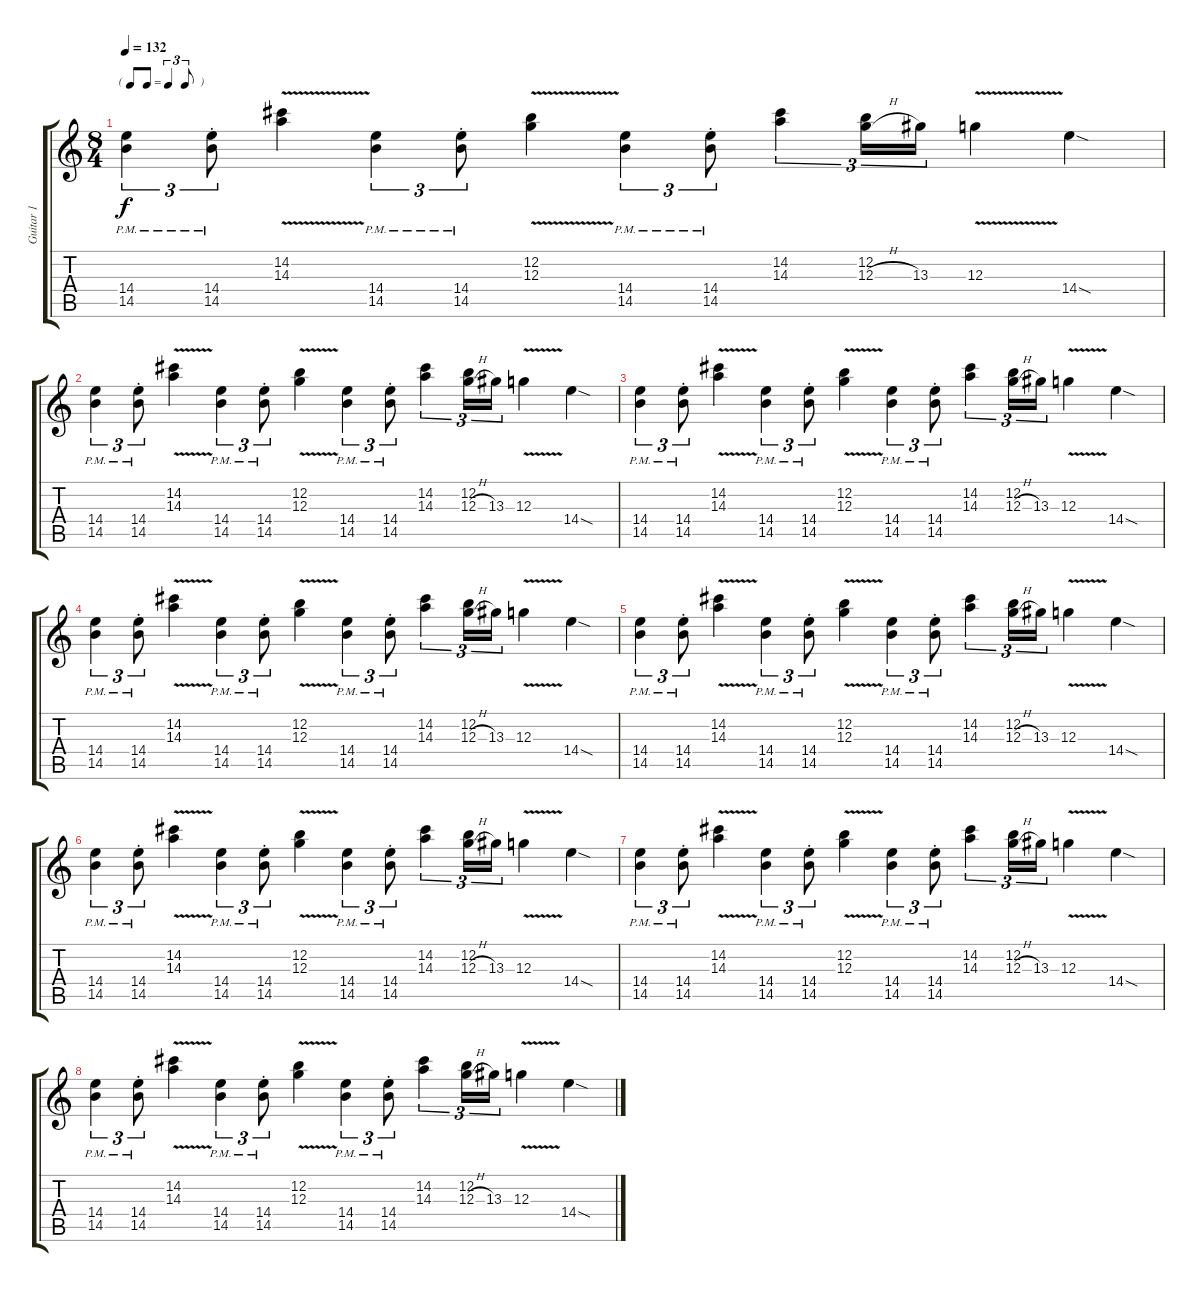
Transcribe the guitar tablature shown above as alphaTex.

\track ("Guitar 1" "Guitar 1") {instrument distortionguitar}
\staff {score tabs}
\tuning (E4 B3 G3 D3 A2 E2) {hide}
\ts (8 4)
\tf triplet8th
\tempo 132
\clef g2
\ks c
(14.4{pm} 14.5{pm}).4{tu (3 2) dy f} (14.4{st} 14.5{pm}).8{tu (3 2)} (14.2{v} 14.3).4 (14.4{pm} 14.5{pm}).4{tu (3 2)} (14.4{st} 14.5{pm}).8{tu (3 2)} (12.2{v} 12.3).4 (14.4{pm} 14.5{pm}).4{tu (3 2)} (14.4{st} 14.5{pm}).8{tu (3 2)} (14.2 14.3).4{tu (3 2)} (12.2 12.3{h}).16{tu (3 2)} 13.3.16{tu (3 2)} 12.3{v}.4 14.4{sod}.4 |
(14.4{pm} 14.5{pm}).4{tu (3 2)} (14.4{st} 14.5{pm}).8{tu (3 2)} (14.2{v} 14.3).4 (14.4{pm} 14.5{pm}).4{tu (3 2)} (14.4{st} 14.5{pm}).8{tu (3 2)} (12.2{v} 12.3).4 (14.4{pm} 14.5{pm}).4{tu (3 2)} (14.4{st} 14.5{pm}).8{tu (3 2)} (14.2 14.3).4{tu (3 2)} (12.2 12.3{h}).16{tu (3 2)} 13.3.16{tu (3 2)} 12.3{v}.4 14.4{sod}.4 |
(14.4{pm} 14.5{pm}).4{tu (3 2)} (14.4{st} 14.5{pm}).8{tu (3 2)} (14.2{v} 14.3).4 (14.4{pm} 14.5{pm}).4{tu (3 2)} (14.4{st} 14.5{pm}).8{tu (3 2)} (12.2{v} 12.3).4 (14.4{pm} 14.5{pm}).4{tu (3 2)} (14.4{st} 14.5{pm}).8{tu (3 2)} (14.2 14.3).4{tu (3 2)} (12.2 12.3{h}).16{tu (3 2)} 13.3.16{tu (3 2)} 12.3{v}.4 14.4{sod}.4 |
(14.4{pm} 14.5{pm}).4{tu (3 2)} (14.4{st} 14.5{pm}).8{tu (3 2)} (14.2{v} 14.3).4 (14.4{pm} 14.5{pm}).4{tu (3 2)} (14.4{st} 14.5{pm}).8{tu (3 2)} (12.2{v} 12.3).4 (14.4{pm} 14.5{pm}).4{tu (3 2)} (14.4{st} 14.5{pm}).8{tu (3 2)} (14.2 14.3).4{tu (3 2)} (12.2 12.3{h}).16{tu (3 2)} 13.3.16{tu (3 2)} 12.3{v}.4 14.4{sod}.4 |
(14.4{pm} 14.5{pm}).4{tu (3 2)} (14.4{st} 14.5{pm}).8{tu (3 2)} (14.2{v} 14.3).4 (14.4{pm} 14.5{pm}).4{tu (3 2)} (14.4{st} 14.5{pm}).8{tu (3 2)} (12.2{v} 12.3).4 (14.4{pm} 14.5{pm}).4{tu (3 2)} (14.4{st} 14.5{pm}).8{tu (3 2)} (14.2 14.3).4{tu (3 2)} (12.2 12.3{h}).16{tu (3 2)} 13.3.16{tu (3 2)} 12.3{v}.4 14.4{sod}.4 |
(14.4{pm} 14.5{pm}).4{tu (3 2)} (14.4{st} 14.5{pm}).8{tu (3 2)} (14.2{v} 14.3).4 (14.4{pm} 14.5{pm}).4{tu (3 2)} (14.4{st} 14.5{pm}).8{tu (3 2)} (12.2{v} 12.3).4 (14.4{pm} 14.5{pm}).4{tu (3 2)} (14.4{st} 14.5{pm}).8{tu (3 2)} (14.2 14.3).4{tu (3 2)} (12.2 12.3{h}).16{tu (3 2)} 13.3.16{tu (3 2)} 12.3{v}.4 14.4{sod}.4 |
(14.4{pm} 14.5{pm}).4{tu (3 2)} (14.4{st} 14.5{pm}).8{tu (3 2)} (14.2{v} 14.3).4 (14.4{pm} 14.5{pm}).4{tu (3 2)} (14.4{st} 14.5{pm}).8{tu (3 2)} (12.2{v} 12.3).4 (14.4{pm} 14.5{pm}).4{tu (3 2)} (14.4{st} 14.5{pm}).8{tu (3 2)} (14.2 14.3).4{tu (3 2)} (12.2 12.3{h}).16{tu (3 2)} 13.3.16{tu (3 2)} 12.3{v}.4 14.4{sod}.4 |
(14.4{pm} 14.5{pm}).4{tu (3 2)} (14.4{st} 14.5{pm}).8{tu (3 2)} (14.2{v} 14.3).4 (14.4{pm} 14.5{pm}).4{tu (3 2)} (14.4{st} 14.5{pm}).8{tu (3 2)} (12.2{v} 12.3).4 (14.4{pm} 14.5{pm}).4{tu (3 2)} (14.4{st} 14.5{pm}).8{tu (3 2)} (14.2 14.3).4{tu (3 2)} (12.2 12.3{h}).16{tu (3 2)} 13.3.16{tu (3 2)} 12.3{v}.4 14.4{sod}.4
